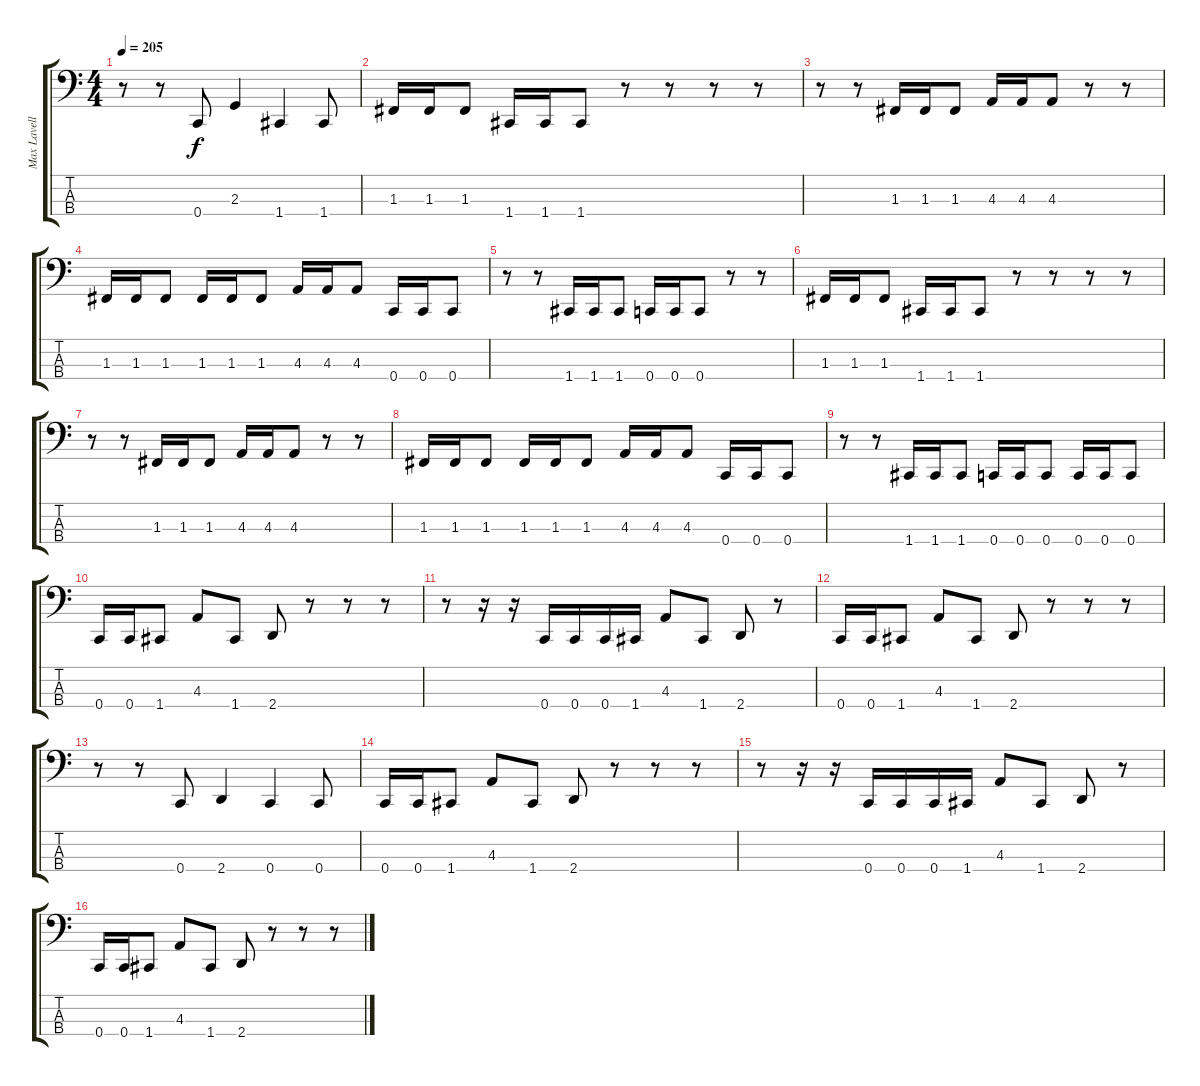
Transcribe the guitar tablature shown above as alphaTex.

\track ("Max Lavelle" "Max Lavell") {instrument electricbasspick}
\staff {score tabs}
\tuning (Eb2 Bb1 F1 C1) {hide}
\ts (4 4)
\tempo 205
\clef f4
\ks c
r.8{dy f} r.8 0.4.8 2.3.4 1.4.4 1.4.8 |
1.3.16 1.3.16 1.3.8 1.4.16 1.4.16 1.4.8 r.8 r.8 r.8 r.8 |
r.8 r.8 1.3.16 1.3.16 1.3.8 4.3.16 4.3.16 4.3.8 r.8 r.8 |
1.3.16 1.3.16 1.3.8 1.3.16 1.3.16 1.3.8 4.3.16 4.3.16 4.3.8 0.4.16 0.4.16 0.4.8 |
r.8 r.8 1.4.16 1.4.16 1.4.8 0.4.16 0.4.16 0.4.8 r.8 r.8 |
1.3.16 1.3.16 1.3.8 1.4.16 1.4.16 1.4.8 r.8 r.8 r.8 r.8 |
r.8 r.8 1.3.16 1.3.16 1.3.8 4.3.16 4.3.16 4.3.8 r.8 r.8 |
1.3.16 1.3.16 1.3.8 1.3.16 1.3.16 1.3.8 4.3.16 4.3.16 4.3.8 0.4.16 0.4.16 0.4.8 |
r.8 r.8 1.4.16 1.4.16 1.4.8 0.4.16 0.4.16 0.4.8 0.4.16 0.4.16 0.4.8 |
0.4.16 0.4.16 1.4.8 4.3.8 1.4.8 2.4.8 r.8 r.8 r.8 |
r.8 r.16 r.16 0.4.16 0.4.16 0.4.16 1.4.16 4.3.8 1.4.8 2.4.8 r.8 |
0.4.16 0.4.16 1.4.8 4.3.8 1.4.8 2.4.8 r.8 r.8 r.8 |
r.8 r.8 0.4.8 2.4.4 0.4.4 0.4.8 |
0.4.16 0.4.16 1.4.8 4.3.8 1.4.8 2.4.8 r.8 r.8 r.8 |
r.8 r.16 r.16 0.4.16 0.4.16 0.4.16 1.4.16 4.3.8 1.4.8 2.4.8 r.8 |
0.4.16 0.4.16 1.4.8 4.3.8 1.4.8 2.4.8 r.8 r.8 r.8
